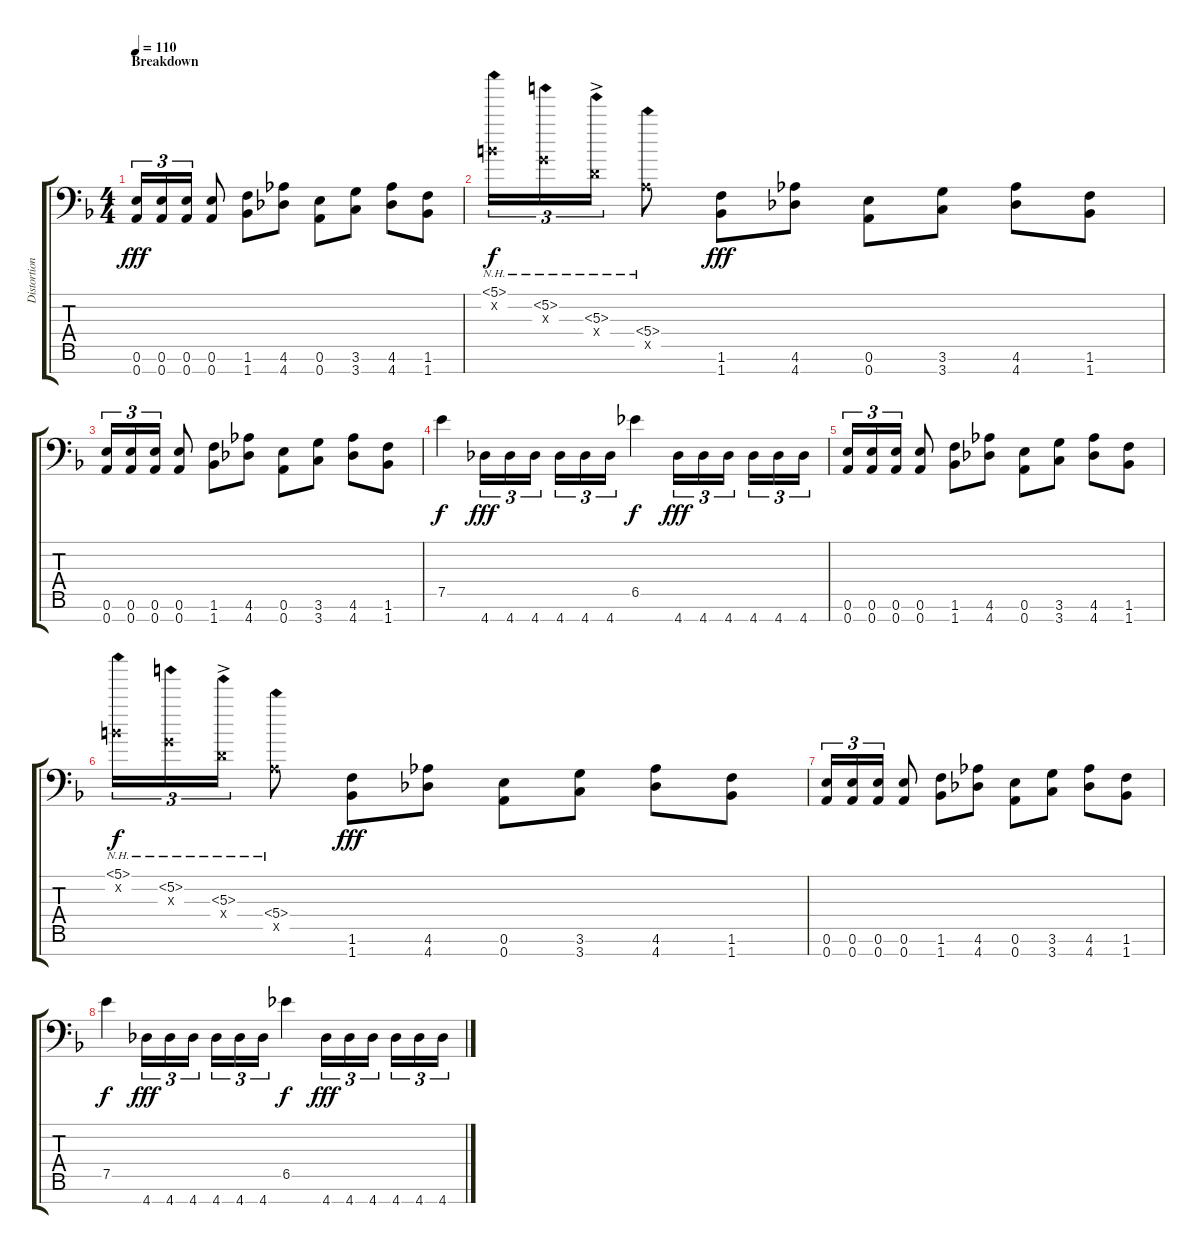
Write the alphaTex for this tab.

\track ("Distortion Guitar 1" "Distortion") {instrument distortionguitar}
\staff {score tabs}
\tuning (E4 B3 G3 D3 A2 E2 A1) {hide}
\ts (4 4)
\section ("" "Breakdown")
\tempo 110
\clef f4
\ks dminor
(0.6 0.7).16{tu (3 2) dy fff} (0.6 0.7).16{tu (3 2)} (0.6 0.7).16{tu (3 2)} (0.6 0.7).8 (1.6 1.7).8 (4.6 4.7).8 (0.6 0.7).8 (3.6 3.7).8 (4.6 4.7).8 (1.6 1.7).8 |
(5.1{nh} 0.2{x}).16{tu (3 2) dy f} (5.2{nh} 0.3{x}).16{tu (3 2)} (5.3{nh} 0.4{ac x}).16{tu (3 2)} (5.4{nh} 0.5{x}).8 (1.6 1.7).8{dy fff} (4.6 4.7).8 (0.6 0.7).8 (3.6 3.7).8 (4.6 4.7).8 (1.6 1.7).8 |
(0.6 0.7).16{tu (3 2)} (0.6 0.7).16{tu (3 2)} (0.6 0.7).16{tu (3 2)} (0.6 0.7).8 (1.6 1.7).8 (4.6 4.7).8 (0.6 0.7).8 (3.6 3.7).8 (4.6 4.7).8 (1.6 1.7).8 |
7.5.4{dy f} 4.7.16{tu (3 2) dy fff} 4.7.16{tu (3 2)} 4.7.16{tu (3 2)} 4.7.16{tu (3 2)} 4.7.16{tu (3 2)} 4.7.16{tu (3 2)} 6.5.4{dy f} 4.7.16{tu (3 2) dy fff} 4.7.16{tu (3 2)} 4.7.16{tu (3 2)} 4.7.16{tu (3 2)} 4.7.16{tu (3 2)} 4.7.16{tu (3 2)} |
(0.6 0.7).16{tu (3 2)} (0.6 0.7).16{tu (3 2)} (0.6 0.7).16{tu (3 2)} (0.6 0.7).8 (1.6 1.7).8 (4.6 4.7).8 (0.6 0.7).8 (3.6 3.7).8 (4.6 4.7).8 (1.6 1.7).8 |
(5.1{nh} 0.2{x}).16{tu (3 2) dy f} (5.2{nh} 0.3{x}).16{tu (3 2)} (5.3{nh} 0.4{ac x}).16{tu (3 2)} (5.4{nh} 0.5{x}).8 (1.6 1.7).8{dy fff} (4.6 4.7).8 (0.6 0.7).8 (3.6 3.7).8 (4.6 4.7).8 (1.6 1.7).8 |
(0.6 0.7).16{tu (3 2)} (0.6 0.7).16{tu (3 2)} (0.6 0.7).16{tu (3 2)} (0.6 0.7).8 (1.6 1.7).8 (4.6 4.7).8 (0.6 0.7).8 (3.6 3.7).8 (4.6 4.7).8 (1.6 1.7).8 |
7.5.4{dy f} 4.7.16{tu (3 2) dy fff} 4.7.16{tu (3 2)} 4.7.16{tu (3 2)} 4.7.16{tu (3 2)} 4.7.16{tu (3 2)} 4.7.16{tu (3 2)} 6.5.4{dy f} 4.7.16{tu (3 2) dy fff} 4.7.16{tu (3 2)} 4.7.16{tu (3 2)} 4.7.16{tu (3 2)} 4.7.16{tu (3 2)} 4.7.16{tu (3 2)}
